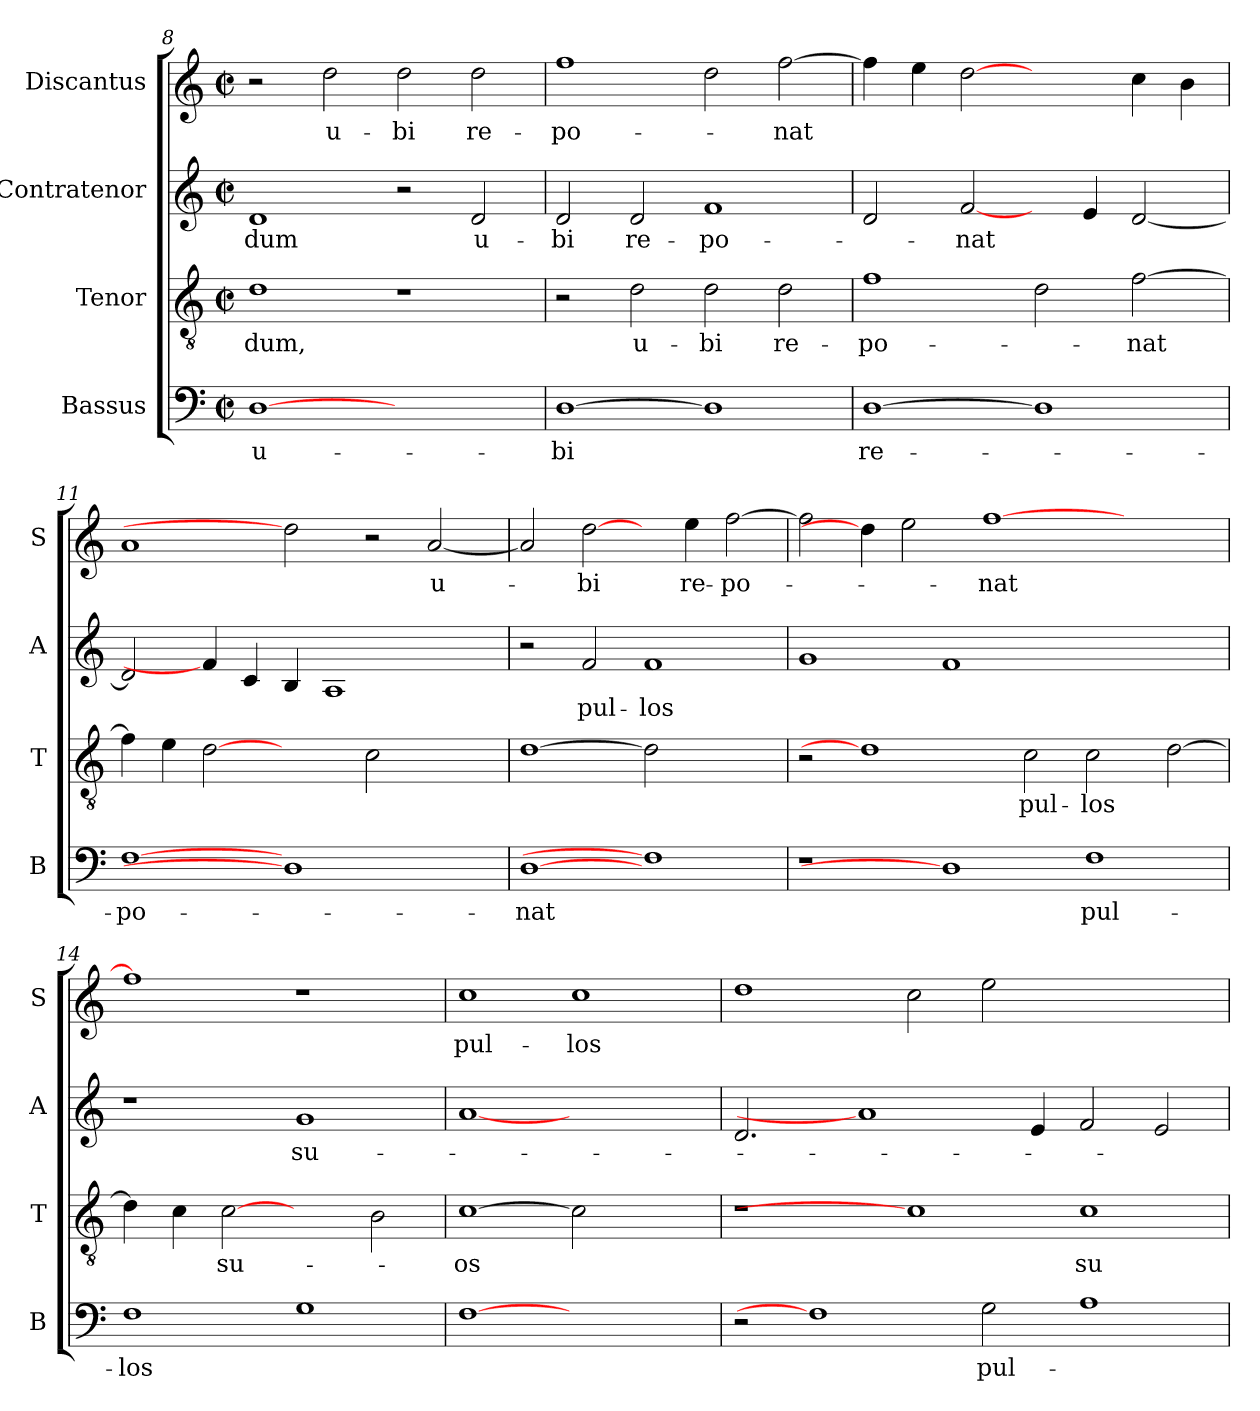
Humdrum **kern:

**kern	**text	**kern	**text	**kern	**text	**kern	**text
*part4	*part4	*part3	*part3	*part2	*part2	*part1	*part1
*staff4	*staff4	*staff3	*staff3	*staff2	*staff2	*staff1	*staff1
*I"Bassus	*	*I"Tenor	*	*I"Contratenor	*	*I"Discantus	*
*I'B	*	*I'T	*	*I'A	*	*I'S	*
*clefF4	*	*clefGv2	*	*clefG2	*	*clefG2	*
*k[]	*	*k[]	*	*k[]	*	*k[]	*
*C:	*	*C:	*	*C:	*	*C:	*
*M2/2	*	*M2/2	*	*M2/2	*	*M2/2	*
*met(c|)	*	*met(c|)	*	*met(c|)	*	*met(c|)	*
=8	=8	=8	=8	=8	=8	=8	=8
!	!LO:LY:b	!	!LO:LY:b	!	!LO:LY:b	!	!
[1D	u-	1d	-dum,	1d	-dum	2r	.
!	!	!	!	!	!	!	!LO:LY:b
.	.	.	.	.	.	2dd\	u-
!	!	!	!	!	!	!	!LO:LY:b
1ryy	.	1r	.	2r	.	2dd\	-bi
!	!	!	!	!	!LO:LY:b	!	!LO:LY:b
.	.	.	.	2d/	u-	2dd\	re-
=9	=9	=9	=9	=9	=9	=9	=9
!	!LO:LY:b	!	!	!	!LO:LY:b	!	!LO:LY:b
[1D	-bi	2r	.	2d/	-bi	1ff	-po-
!	!	!	!LO:LY:b	!	!LO:LY:b	!	!
.	.	2d\	u-	2d/	re-	.	.
!	!	!	!LO:LY:b	!	!LO:LY:b	!	!
1D]	.	2d\	-bi	1f	-po-	2dd\	.
!	!	!	!LO:LY:b	!	!	!	!LO:LY:b
.	.	2d\	re-	.	.	[2ff\	-nat
=10	=10	=10	=10	=10	=10	=10	=10
!	!LO:LY:b	!	!LO:LY:b	!	!	!	!
[1D	re-	1f	-po-	2d/	.	4ff\]	.
.	.	.	.	.	.	4ee\	.
!	!	!	!	!	!LO:LY:b	!	!
.	.	.	.	[2f/	-nat	[2dd	.
1D]	.	2d\	.	4ryy	.	2ryy	.
.	.	.	.	4e/	.	.	.
!	!	!	!LO:LY:b	!	!	!	!
.	.	[2f\	-nat	[2d/	.	4cc\	.
.	.	.	.	.	.	4b\	.
!!LO:PB:g=z
=11	=11	=11	=11	=11	=11	=11	=11
!	!LO:LY:b	!	!	!	!	!	!
[1F	-po-	4f\]	.	2d/]	.	1a	.
.	.	4e\	.	.	.	.	.
.	.	[2d	.	4f/]	.	.	.
.	.	.	.	4c/	.	.	.
1D]	.	2ryy	.	4B/	.	2dd]	.
.	.	.	.	1A	.	.	.
.	.	2c\	.	.	.	2r	.
!	!	!	!	!	!	!	!LO:LY:b
2ryy	.	2ryy	.	.	.	[2a/	u-
.	.	.	.	4ryy	.	.	.
=12	=12	=12	=12	=12	=12	=12	=12
!	!LO:LY:b	!	!	!	!	!	!
[1D	-nat	[1d	.	2r	.	2a/]	.
!	!	!	!	!	!LO:LY:b	!	!LO:LY:b
.	.	.	.	2f/	pul-	[2dd\	-bi
!	!	!	!	!	!LO:LY:b	!	!
1F]	.	2d]	.	1f	-los	4ryy	.
!	!	!	!	!	!	!	!LO:LY:b
.	.	.	.	.	.	4ee\	re-
!	!	!	!	!	!	!	!LO:LY:b
.	.	2ryy	.	.	.	[2ff\	-po-
=13	=13	=13	=13	=13	=13	=13	=13
1r	.	2r	.	1g	.	2ff\]	.
.	.	1d]	.	.	.	4dd\]	.
.	.	.	.	.	.	2ee\	.
1D]	.	.	.	1f	.	.	.
!	!	!	!	!	!	!	!LO:LY:b
.	.	.	.	.	.	[1ff	-nat
!	!	!	!LO:LY:b	!	!	!	!
.	.	2c\	pul-	.	.	.	.
!	!LO:LY:b	!	!LO:LY:b	!	!	!	!
1F	pul-	2c\	-los	1ryy	.	.	.
.	.	.	.	.	.	2.ryy	.
.	.	[2d\	.	.	.	.	.
=14	=14	=14	=14	=14	=14	=14	=14
!	!LO:LY:b	!	!	!	!	!	!
1F	-los	4d\]	.	1r	.	1ff]	.
.	.	4c\	.	.	.	.	.
!	!	!	!LO:LY:b	!	!	!	!
.	.	[2c	su-	.	.	.	.
!	!	!	!	!	!LO:LY:b	!	!
1G	.	2ryy	.	1g	su-	1r	.
.	.	2B\	.	.	.	.	.
=15	=15	=15	=15	=15	=15	=15	=15
!	!	!	!LO:LY:b	!	!	!	!LO:LY:b
[1F	.	[1c	-os	[1a	.	1cc	pul-
!	!	!	!	!	!	!	!LO:LY:b
1ryy	.	2c]	.	1ryy	.	1cc	-los
.	.	2ryy	.	.	.	.	.
!!LO:LB:g=z
=16	=16	=16	=16	=16	=16	=16	=16
2r	.	1r	.	2.d/	.	1dd	.
1F]	.	.	.	.	.	.	.
.	.	.	.	1a]	.	.	.
.	.	1c]	.	.	.	2cc\	.
!	!LO:LY:b	!	!	!	!	!	!
2G\	pul-	.	.	.	.	2ee\	.
.	.	.	.	4e/	.	.	.
!	!	!	!LO:LY:b	!	!	!	!
1A	.	1c	su-	2f/	.	1ryy	.
.	.	.	.	2e/	.	.	.
=	=	=	=	=	=	=	=
*-	*-	*-	*-	*-	*-	*-	*-
